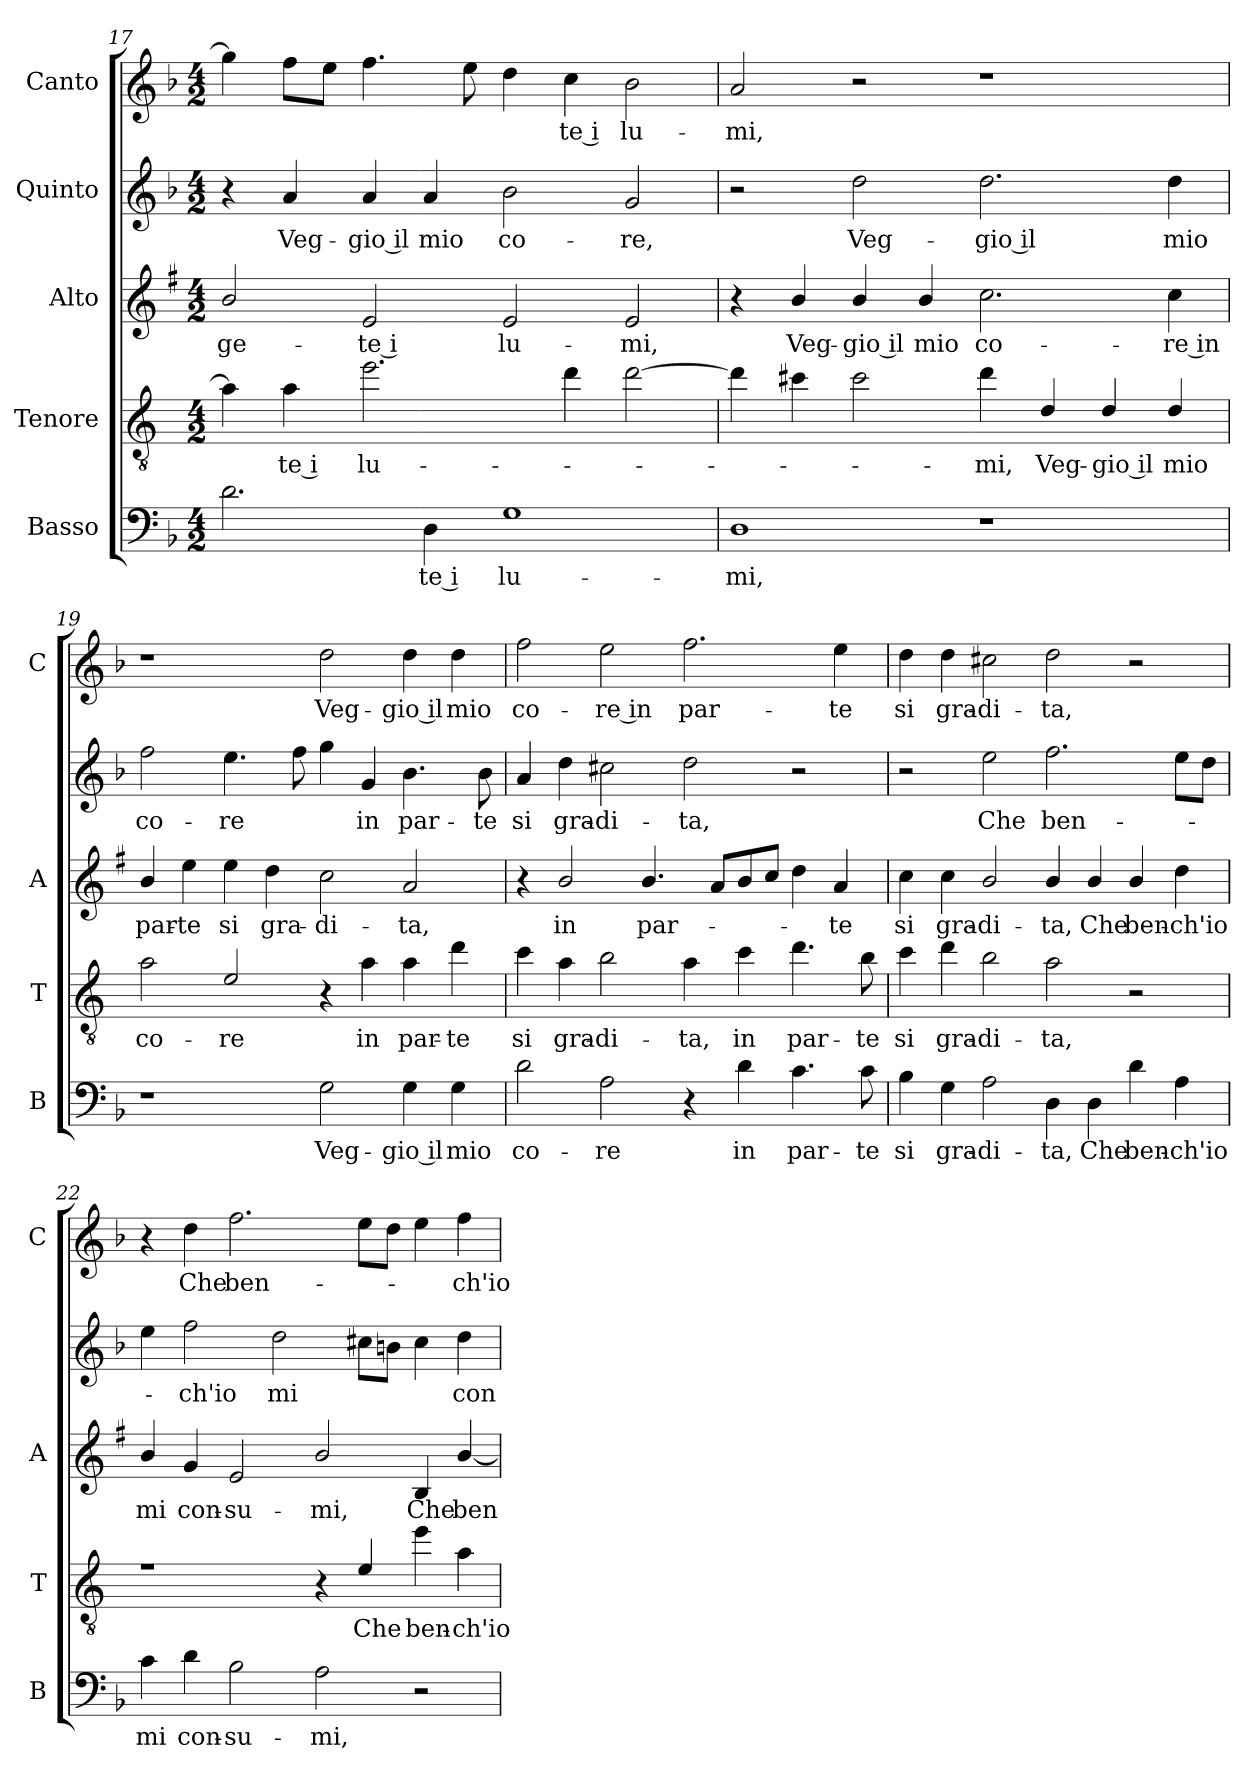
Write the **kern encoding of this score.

**kern	**text	**kern	**text	**kern	**text	**kern	**text	**kern	**text
*part5	*part5	*part4	*part4	*part3	*part3	*part2	*part2	*part1	*part1
*staff5	*staff5	*staff4	*staff4	*staff3	*staff3	*staff2	*staff2	*staff1	*staff1
*I"Basso	*	*I"Tenore	*	*I"Alto	*	*I"Quinto	*	*I"Canto	*
*I'B	*	*I'T	*	*I'A	*	*	*	*I'C	*
*clefF4	*	*clefGv2	*	*clefG2	*	*clefG2	*	*clefG2	*
*	*	*ITrd4c7	*	*ITrd1c2	*	*	*	*	*
*k[b-]	*	*k[b-]	*	*k[b-]	*	*k[b-]	*	*k[b-]	*
*F:	*	*F:	*	*F:	*	*F:	*	*F:	*
*M4/2	*	*M4/2	*	*M4/2	*	*M4/2	*	*M4/2	*
=17	=17	=17	=17	=17	=17	=17	=17	=17	=17
!	!	!	!	!	!LO:LY:b	!	!	!	!
2.d\	.	4d\]	.	2a/	-ge-	4r	.	4gg\]	.
!	!	!	!LO:LY:b	!	!	!	!LO:LY:b	!	!
.	.	4d\	-te i	.	.	4a/	Veg-	8ff\L	.
.	.	.	.	.	.	.	.	8ee\J	.
!	!	!	!LO:LY:b	!	!LO:LY:b	!	!LO:LY:b	!	!
.	.	2.a\	lu-	2d/	-te i	4a/	-gio il	4.ff\	.
!	!LO:LY:b	!	!	!	!	!	!LO:LY:b	!	!
4D\	-te i	.	.	.	.	4a/	mio	.	.
.	.	.	.	.	.	.	.	8ee\	.
!	!LO:LY:b	!	!	!	!LO:LY:b	!	!LO:LY:b	!	!
1G	lu-	.	.	2d/	lu-	2b-\	co-	4dd\	.
!	!	!	!	!	!	!	!	!	!LO:LY:b
.	.	4g\	.	.	.	.	.	4cc\	-te i
!	!	!	!	!	!LO:LY:b	!	!LO:LY:b	!	!LO:LY:b
.	.	[2g\	.	2d/	-mi,	2g/	-re,	2b-\	lu-
!!LO:PB:g=z
=18	=18	=18	=18	=18	=18	=18	=18	=18	=18
!	!LO:LY:b	!	!	!	!	!	!	!	!LO:LY:b
1D	-mi,	4g\]	.	4r	.	2r	.	2a/	-mi,
!	!	!	!	!	!LO:LY:b	!	!	!	!
.	.	4f#X\	.	4a/	Veg-	.	.	.	.
!	!	!	!	!	!LO:LY:b	!	!LO:LY:b	!	!
.	.	2f#\	.	4a/	-gio il	2dd\	Veg-	2r	.
!	!	!	!	!	!LO:LY:b	!	!	!	!
.	.	.	.	4a/	mio	.	.	.	.
!	!	!	!LO:LY:b	!	!LO:LY:b	!	!LO:LY:b	!	!
1r	.	4g\	-mi,	2.b-\	co-	2.dd\	-gio il	1r	.
!	!	!	!LO:LY:b	!	!	!	!	!	!
.	.	4G/	Veg-	.	.	.	.	.	.
!	!	!	!LO:LY:b	!	!	!	!	!	!
.	.	4G/	-gio il	.	.	.	.	.	.
!	!	!	!LO:LY:b	!	!LO:LY:b	!	!LO:LY:b	!	!
.	.	4G/	mio	4b-\	-re in	4dd\	mio	.	.
=19	=19	=19	=19	=19	=19	=19	=19	=19	=19
!	!	!	!LO:LY:b	!	!LO:LY:b	!	!LO:LY:b	!	!
1r	.	2d\	co-	4a/	par-	2ff\	co-	1r	.
!	!	!	!	!	!LO:LY:b	!	!	!	!
.	.	.	.	4dd\	-te	.	.	.	.
!	!	!	!LO:LY:b	!	!LO:LY:b	!	!LO:LY:b	!	!
.	.	2A/	-re	4dd\	si	4.ee\	-re	.	.
!	!	!	!	!	!LO:LY:b	!	!	!	!
.	.	.	.	4cc\	gra-	.	.	.	.
.	.	.	.	.	.	8ff\	.	.	.
!	!LO:LY:b	!	!	!	!LO:LY:b	!	!	!	!LO:LY:b
2G\	Veg-	4r	.	2b-\	-di-	4gg\	.	2dd\	Veg-
!	!	!	!LO:LY:b	!	!	!	!LO:LY:b	!	!
.	.	4d\	in	.	.	4g/	in	.	.
!	!LO:LY:b	!	!LO:LY:b	!	!LO:LY:b	!	!LO:LY:b	!	!LO:LY:b
4G\	-gio il	4d\	par-	2g/	-ta,	4.b-\	par-	4dd\	-gio il
!	!LO:LY:b	!	!LO:LY:b	!	!	!	!	!	!LO:LY:b
4G\	mio	4g\	-te	.	.	.	.	4dd\	mio
!	!	!	!	!	!	!	!LO:LY:b	!	!
.	.	.	.	.	.	8b-\	-te	.	.
=20	=20	=20	=20	=20	=20	=20	=20	=20	=20
!	!LO:LY:b	!	!LO:LY:b	!	!	!	!LO:LY:b	!	!LO:LY:b
2d\	co-	4f\	si	4r	.	4a/	si	2ff\	co-
!	!	!	!LO:LY:b	!	!LO:LY:b	!	!LO:LY:b	!	!
.	.	4d\	gra-	2a/	in	4dd\	gra-	.	.
!	!LO:LY:b	!	!LO:LY:b	!	!	!	!LO:LY:b	!	!LO:LY:b
2A\	-re	2e\	-di-	.	.	2cc#X\	-di-	2ee\	-re in
!	!	!	!	!	!LO:LY:b	!	!	!	!
.	.	.	.	4.a/	par-	.	.	.	.
!	!	!	!LO:LY:b	!	!	!	!LO:LY:b	!	!LO:LY:b
4r	.	4d\	-ta,	.	.	2dd\	-ta,	2.ff\	par-
.	.	.	.	8g/L	.	.	.	.	.
!	!LO:LY:b	!	!LO:LY:b	!	!	!	!	!	!
4d\	in	4f\	in	8a/	.	.	.	.	.
.	.	.	.	8b-/J	.	.	.	.	.
!	!LO:LY:b	!	!LO:LY:b	!	!	!	!	!	!
4.c\	par-	4.g\	par-	4cc\	.	2r	.	.	.
!	!	!	!	!	!LO:LY:b	!	!	!	!LO:LY:b
.	.	.	.	4g/	-te	.	.	4ee\	-te
!	!LO:LY:b	!	!LO:LY:b	!	!	!	!	!	!
8c\	-te	8e\	-te	.	.	.	.	.	.
!!LO:LB:g=z
=21	=21	=21	=21	=21	=21	=21	=21	=21	=21
!	!LO:LY:b	!	!LO:LY:b	!	!LO:LY:b	!	!	!	!LO:LY:b
4B-\	si	4f\	si	4b-\	si	2r	.	4dd\	si
!	!LO:LY:b	!	!LO:LY:b	!	!LO:LY:b	!	!	!	!LO:LY:b
4G\	gra-	4g\	gra-	4b-\	gra-	.	.	4dd\	gra-
!	!LO:LY:b	!	!LO:LY:b	!	!LO:LY:b	!	!LO:LY:b	!	!LO:LY:b
2A\	-di-	2e\	-di-	2a/	-di-	2ee\	Che	2cc#X\	-di-
!	!LO:LY:b	!	!LO:LY:b	!	!LO:LY:b	!	!LO:LY:b	!	!LO:LY:b
4D\	-ta,	2d\	-ta,	4a/	-ta,	2.ff\	ben-	2dd\	-ta,
!	!LO:LY:b	!	!	!	!LO:LY:b	!	!	!	!
4D\	Che	.	.	4a/	Che	.	.	.	.
!	!LO:LY:b	!	!	!	!LO:LY:b	!	!	!	!
4d\	ben-	2r	.	4a/	ben-	.	.	2r	.
!	!LO:LY:b	!	!	!	!LO:LY:b	!	!	!	!
4A\	-ch'io	.	.	4cc\	-ch'io	8ee\L	.	.	.
.	.	.	.	.	.	8dd\J	.	.	.
=22	=22	=22	=22	=22	=22	=22	=22	=22	=22
!	!LO:LY:b	!	!	!	!LO:LY:b	!	!	!	!
4c\	mi	1rf	.	4a/	mi	4ee\	.	4r	.
!	!LO:LY:b	!	!	!	!LO:LY:b	!	!LO:LY:b	!	!LO:LY:b
4d\	con-	.	.	4f/	con-	2ff\	-ch'io	4dd\	Che
!	!LO:LY:b	!	!	!	!LO:LY:b	!	!	!	!LO:LY:b
2B-\	-su-	.	.	2d/	-su-	.	.	2.ff\	ben-
!	!	!	!	!	!	!	!LO:LY:b	!	!
.	.	.	.	.	.	2dd\	mi	.	.
!	!LO:LY:b	!	!	!	!LO:LY:b	!	!	!	!
2A\	-mi,	4r	.	2a/	-mi,	.	.	.	.
!	!	!	!LO:LY:b	!	!	!	!	!	!
.	.	4A/	Che	.	.	8cc#X\L	.	8ee\L	.
.	.	.	.	.	.	8bn\J	.	8dd\J	.
!	!	!	!LO:LY:b	!	!LO:LY:b	!	!	!	!
2r	.	4a\	ben-	4A/	Che	4cc#\	.	4ee\	.
!	!	!	!LO:LY:b	!	!LO:LY:b	!	!LO:LY:b	!	!LO:LY:b
.	.	4d\	-ch'io	[4a/	ben-	4dd\	con-	4ff\	-ch'io
=	=	=	=	=	=	=	=	=	=
*-	*-	*-	*-	*-	*-	*-	*-	*-	*-
